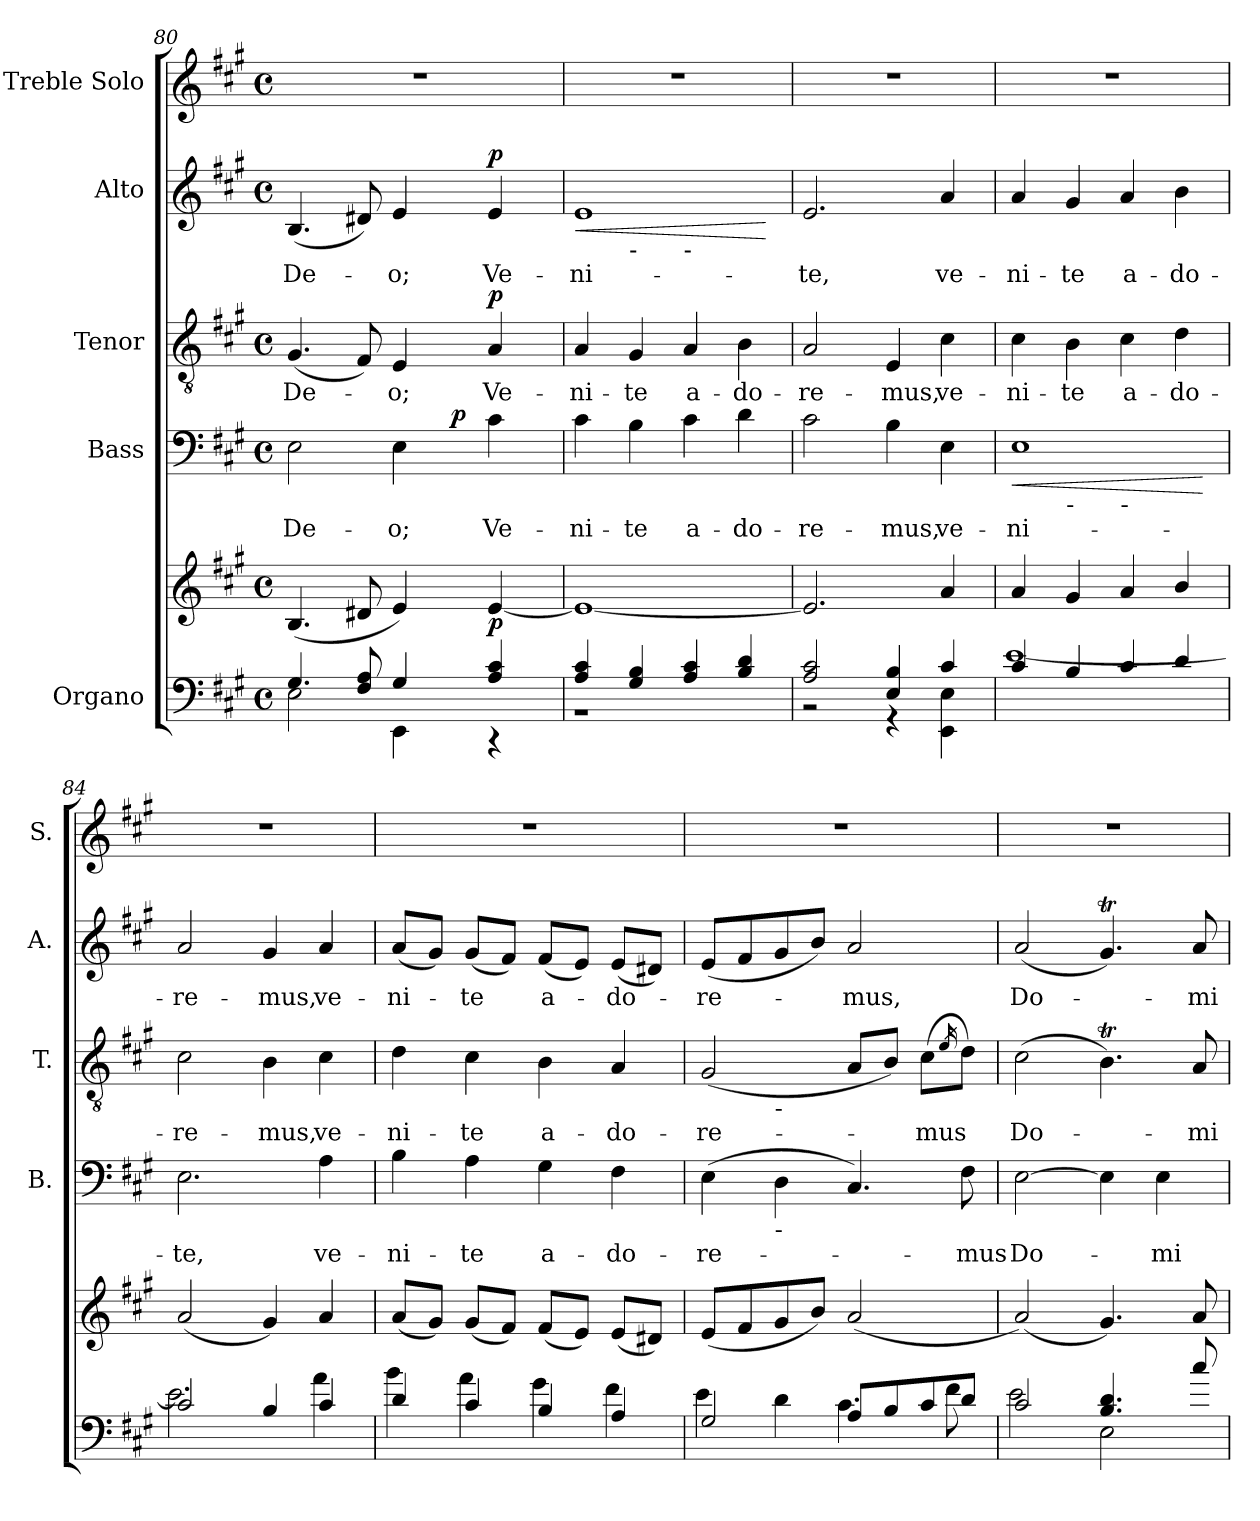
**kern	**kern	**dynam	**kern	**text	**dynam	**kern	**text	**dynam	**kern	**text	**dynam	**kern
*part5	*part5	*part5	*part4	*part4	*part4	*part3	*part3	*part3	*part2	*part2	*part2	*part1
*staff6	*staff5	*staff5/6	*staff4	*staff4	*staff4	*staff3	*staff3	*staff3	*staff2	*staff2	*staff2	*staff1
*I"Organo	*	*	*I"Bass	*	*	*I"Tenor	*	*	*I"Alto	*	*	*I"Treble Solo
*	*	*	*I'B.	*	*	*I'T.	*	*	*I'A.	*	*	*I'S.
*clefF4	*clefG2	*	*clefF4	*	*	*clefGv2	*	*	*clefG2	*	*	*clefG2
*	*	*	*	*	*	*ITrd7c12	*	*	*	*	*	*
*k[f#c#g#]	*k[f#c#g#]	*	*k[f#c#g#]	*	*	*k[f#c#g#]	*	*	*k[f#c#g#]	*	*	*k[f#c#g#]
*A:	*A:	*	*A:	*	*	*A:	*	*	*A:	*	*	*A:
*M4/4	*M4/4	*	*M4/4	*	*	*M4/4	*	*	*M4/4	*	*	*M4/4
*met(c)	*met(c)	*	*met(c)	*	*	*met(c)	*	*	*met(c)	*	*	*met(c)
=80	=80	=80	=80	=80	=80	=80	=80	=80	=80	=80	=80	=80
*^	*	*	*	*	*	*	*	*	*	*	*	*
!	!	!	!	!	!LO:LY:b:color=#000000	!	!	!	!	!	!	!	!
!	!	!	!	!	!	!	!	!LO:LY:b:color=#000000	!	!	!	!	!
!	!	!	!	!	!	!	!	!	!	!	!LO:LY:b:color=#000000	!	!
*	*	*	*	*^	*	*	*	*	*	*	*	*	*
4.G#i/	2Ei\	(4.Bi/	.	2Ei\	2ryy	De-	.	(4.GG#i/	De-	.	(4.Bi/	De-	.	1r
8F#i/ 8Ai	.	8d#Xi/	.	.	.	.	.	8FF#i/)	.	.	8d#Xi/)	.	.	.
!	!	!	!	!	!	!LO:LY:b:color=#000000	!	!	!	!	!	!	!	!
!	!	!	!	!	!	!	!	!	!LO:LY:b:color=#000000	!	!	!	!	!
!	!	!	!	!	!	!	!	!	!	!	!	!LO:LY:b:color=#000000	!	!
4G#i/	4EEi\	4ei/)	.	4Ei\	16ryy	-o;	.	4EEi/	-o;	.	4ei/	-o;	.	.
.	.	.	.	.	32ryy	.	.	.	.	.	.	.	.	.
.	.	.	.	.	64ryy	.	.	.	.	.	.	.	.	.
.	.	.	.	.	128ryy	.	.	.	.	.	.	.	.	.
.	.	.	.	.	512.ryy	.	.	.	.	.	.	.	.	.
.	.	.	.	.	4ryy	.	p	.	.	.	.	.	.	.
!	!	!	!	!	!	!LO:LY:b:color=#000000	!	!	!	!	!	!	!	!
!	!	!	!	!	!	!	!	!	!LO:LY:b:color=#000000	!	!	!	!	!
!	!	!	!	!	!	!	!	!	!	!	!	!LO:LY:b:color=#000000	!	!
4Ai/ 4c#i	4r	[4ei/	p	4c#i\	.	Ve-	.	4AAi/	Ve-	p	4ei/	Ve-	p	.
.	.	.	.	.	8ryy	.	.	.	.	.	.	.	.	.
.	.	.	.	.	256ryy	.	.	.	.	.	.	.	.	.
.	.	.	.	.	1024ryy	.	.	.	.	.	.	.	.	.
*	*	*	*	*v	*v	*	*	*	*	*	*	*	*	*
=81	=81	=81	=81	=81	=81	=81	=81	=81	=81	=81	=81	=81	=81
*	*	*	*	*^	*	*	*	*	*	*	*	*	*
!	!	!	!	!	!	!LO:LY:b:color=#000000	!	!	!	!	!	!	!	!
*	*	*	*	*v	*v	*	*	*	*	*	*	*	*	*
*	*	*	*	*^	*	*	*	*	*	*	*	*	*
!	!	!	!	!	!	!	!	!	!LO:LY:b:color=#000000	!	!	!	!	!
*	*	*	*	*v	*v	*	*	*	*	*	*	*	*	*
*	*	*	*	*^	*	*	*	*	*	*	*	*	*
!	!	!	!	!	!	!	!	!	!	!	!	!LO:LY:b:color=#000000	!LO:HP:b	!
*	*	*	*	*	*	*	*	*	*	*	*^	*	*	*
*	*	*	*	*v	*v	*	*	*	*	*	*	*^	*	*	*
4Ai/ 4c#i	1r	1ei_	.	4c#i\	-ni-	.	4AAi/	-ni-	.	1ei	4ryy	2ryy	-ni-	<	1r
!	!	!	!	!	!LO:LY:b:color=#000000	!	!	!	!	!	!	!	!	!	!
!	!	!	!	!	!	!	!	!	!	!	!LO:TX:b:t=-	!	!	!	!
!	!	!	!	!	!	!	!	!LO:LY:b:color=#000000	!	!	!	!	!	!	!
4G#i/ 4Bi	.	.	.	4Bi\	-te	.	4GG#i/	-te	.	.	2.ryy	.	.	.	.
!	!	!	!	!	!LO:LY:b:color=#000000	!	!	!	!	!	!	!	!	!	!
!	!	!	!	!	!	!	!	!	!	!	!	!LO:TX:b:t=-	!	!	!
!	!	!	!	!	!	!	!	!LO:LY:b:color=#000000	!	!	!	!	!	!	!
4Ai/ 4c#i	.	.	.	4c#i\	a-	.	4AAi/	a-	.	.	.	2ryy	.	.	.
!	!	!	!	!	!LO:LY:b:color=#000000	!	!	!	!	!	!	!	!	!	!
!	!	!	!	!	!	!	!	!LO:LY:b:color=#000000	!	!	!	!	!	!	!
4Bi/ 4di	.	.	.	4di\	-do-	.	4BBi\	-do-	.	.	.	.	.	.	.
*v	*v	*	*	*	*	*	*	*	*	*	*	*	*	*	*
.	.	.	.	.	.	.	.	.	.	.	.	.	[	.
*	*	*	*	*	*	*	*	*	*v	*v	*v	*	*	*
=82	=82	=82	=82	=82	=82	=82	=82	=82	=82	=82	=82	=82
*^	*^	*	*	*	*	*	*	*	*	*	*	*
*	*	*	*	*	*	*	*	*	*	*	*^	*	*	*
*	*	*	*	*	*	*	*	*	*	*	*	*^	*	*	*
!	!	!	!	!	!	!LO:LY:b:color=#000000	!	!	!	!	!	!	!	!	!	!
*	*	*	*	*	*	*	*	*	*	*	*v	*v	*v	*	*	*
*	*	*	*	*	*	*	*	*	*	*	*^	*	*	*
*	*	*	*	*	*	*	*	*	*	*	*	*^	*	*	*
!	!	!	!	!	!	!	!	!	!LO:LY:b:color=#000000	!	!	!	!	!	!	!
*	*	*	*	*	*	*	*	*	*	*	*v	*v	*v	*	*	*
*	*	*	*	*	*	*	*	*	*	*	*^	*	*	*
*	*	*	*	*	*	*	*	*	*	*	*	*^	*	*	*
!	!	!	!	!	!	!	!	!	!	!	!	!	!	!LO:LY:b:color=#000000	!	!
*	*	*	*	*	*	*	*	*	*	*	*v	*v	*v	*	*	*
2Ai/ 2c#i	2r	2.ei/]	2ryy	.	2c#i\	-re-	.	2AAi/	-re-	.	2.ei/	-te,	.	1r
!	!	!	!	!	!	!LO:LY:b:color=#000000	!	!	!	!	!	!	!	!
!	!	!	!	!	!	!	!	!	!LO:LY:b:color=#000000	!	!	!	!	!
4Ei/ 4Bi	4r	.	4ryy	.	4Bi\	-mus,	.	4EEi/	-mus,	.	.	.	.	.
!	!	!	!	!	!	!LO:LY:b:color=#000000	!	!	!	!	!	!	!	!
!	!	!	!	!	!	!	!	!	!LO:LY:b:color=#000000	!	!	!	!	!
!	!	!	!	!	!	!	!	!	!	!	!	!LO:LY:b:color=#000000	!	!
4c#i/	4EEi\ 4Ei	4ai/	4ryy	.	4Ei\	ve-	.	4C#i\	ve-	.	4ai/	ve-	.	.
*	*	*v	*v	*	*	*	*	*	*	*	*	*	*	*
!!LO:LB:g=z
=83	=83	=83	=83	=83	=83	=83	=83	=83	=83	=83	=83	=83	=83
*8ba	*	*	*	*	*	*	*	*	*	*	*	*	*
*	*	*^	*	*	*	*	*	*	*	*	*	*	*
!	!	!	!	!	!	!LO:LY:b:color=#000000	!LO:HP:b	!	!	!	!	!	!	!
*	*	*v	*v	*	*	*	*	*	*	*	*	*	*	*
*	*	*^	*	*	*	*	*	*	*	*	*	*	*
!	!	!	!	!	!	!	!	!	!LO:LY:b:color=#000000	!	!	!	!	!
*	*	*v	*v	*	*	*	*	*	*	*	*	*	*	*
*	*	*^	*	*	*	*	*	*	*	*	*	*	*
!	!	!	!	!	!	!	!	!	!	!	!	!LO:LY:b:color=#000000	!	!
*	*	*	*	*	*^	*	*	*	*	*	*	*	*	*
*	*	*v	*v	*	*	*^	*	*	*	*	*	*	*	*	*
4C#i/	[1Ei	4ai/	.	1Ei	4ryy	2ryy	-ni-	<	4C#i\	-ni-	.	4ai/	-ni-	.	1r
!	!	!	!	!	!	!	!	!	!	!LO:LY:b:color=#000000	!	!	!	!	!
!	!	!	!	!	!LO:TX:b:t=-	!	!	!	!	!	!	!	!	!	!
!	!	!	!	!	!	!	!	!	!	!	!	!	!LO:LY:b:color=#000000	!	!
4BBi/	.	4g#i/	.	.	2.ryy	.	.	.	4BBi\	-te	.	4g#i/	-te	.	.
!	!	!	!	!	!	!	!	!	!	!LO:LY:b:color=#000000	!	!	!	!	!
!	!	!	!	!	!	!LO:TX:b:t=-	!	!	!	!	!	!	!	!	!
!	!	!	!	!	!	!	!	!	!	!	!	!	!LO:LY:b:color=#000000	!	!
4C#i/	.	4ai/	.	.	.	2ryy	.	.	4C#i\	a-	.	4ai/	a-	.	.
!	!	!	!	!	!	!	!	!	!	!LO:LY:b:color=#000000	!	!	!	!	!
!	!	!	!	!	!	!	!	!	!	!	!	!	!LO:LY:b:color=#000000	!	!
4Di/	.	4bi/	.	.	.	.	.	.	4Di\	-do-	.	4bi\	-do-	.	.
*v	*v	*	*	*	*	*	*	*	*	*	*	*	*	*	*
.	.	.	.	.	.	.	[	.	.	.	.	.	.	.
*	*	*	*v	*v	*v	*	*	*	*	*	*	*	*	*
=84	=84	=84	=84	=84	=84	=84	=84	=84	=84	=84	=84	=84
*^	*	*	*	*	*	*	*	*	*	*	*	*
*	*	*	*	*^	*	*	*	*	*	*	*	*	*
*	*	*	*	*	*^	*	*	*	*	*	*	*	*	*
!	!	!	!	!	!	!	!LO:LY:b:color=#000000	!	!	!	!	!	!	!	!
*	*	*	*	*v	*v	*v	*	*	*	*	*	*	*	*	*
*	*	*	*	*^	*	*	*	*	*	*	*	*	*
*	*	*	*	*	*^	*	*	*	*	*	*	*	*	*
!	!	!	!	!	!	!	!	!	!	!LO:LY:b:color=#000000	!	!	!	!	!
*	*	*	*	*v	*v	*v	*	*	*	*	*	*	*	*	*
*	*	*	*	*^	*	*	*	*	*	*	*	*	*
*	*	*	*	*	*^	*	*	*	*	*	*	*	*	*
!	!	!	!	!	!	!	!	!	!	!	!	!	!LO:LY:b:color=#000000	!	!
*	*	*	*	*v	*v	*v	*	*	*	*	*	*	*	*	*
2C#i/	2.Ei\]	(2ai/	.	2.Ei\	-te,	.	2C#i\	-re-	.	2ai/	-re-	.	1r
!	!	!	!	!	!	!	!	!LO:LY:b:color=#000000	!	!	!	!	!
!	!	!	!	!	!	!	!	!	!	!	!LO:LY:b:color=#000000	!	!
4BBi/	.	4g#i/)	.	.	.	.	4BBi\	-mus,	.	4g#i/	-mus,	.	.
!	!	!	!	!	!LO:LY:b:color=#000000	!	!	!	!	!	!	!	!
!	!	!	!	!	!	!	!	!LO:LY:b:color=#000000	!	!	!	!	!
!	!	!	!	!	!	!	!	!	!	!	!LO:LY:b:color=#000000	!	!
4C#i/	4Ai\	4ai/	.	4Ai\	ve-	.	4C#i\	ve-	.	4ai/	ve-	.	.
=85	=85	=85	=85	=85	=85	=85	=85	=85	=85	=85	=85	=85	=85
!	!	!	!	!	!LO:LY:b:color=#000000	!	!	!	!	!	!	!	!
!	!	!	!	!	!	!	!	!LO:LY:b:color=#000000	!	!	!	!	!
!	!	!	!	!	!	!	!	!	!	!	!LO:LY:b:color=#000000	!	!
4Di/	4Bi\	(8ai/L	.	4Bi\	-ni-	.	4Di\	-ni-	.	(8ai/L	-ni-	.	1r
.	.	8g#i/J)	.	.	.	.	.	.	.	8g#i/J)	.	.	.
!	!	!	!	!	!LO:LY:b:color=#000000	!	!	!	!	!	!	!	!
!	!	!	!	!	!	!	!	!LO:LY:b:color=#000000	!	!	!	!	!
!	!	!	!	!	!	!	!	!	!	!	!LO:LY:b:color=#000000	!	!
4C#i/	4Ai\	(8g#i/L	.	4Ai\	-te	.	4C#i\	-te	.	(8g#i/L	-te	.	.
.	.	8f#i/J)	.	.	.	.	.	.	.	8f#i/J)	.	.	.
!	!	!	!	!	!LO:LY:b:color=#000000	!	!	!	!	!	!	!	!
!	!	!	!	!	!	!	!	!LO:LY:b:color=#000000	!	!	!	!	!
!	!	!	!	!	!	!	!	!	!	!	!LO:LY:b:color=#000000	!	!
4BBi/	4G#i\	(8f#i/L	.	4G#i\	a-	.	4BBi\	a-	.	(8f#i/L	a-	.	.
.	.	8ei/J)	.	.	.	.	.	.	.	8ei/J)	.	.	.
!	!	!	!	!	!LO:LY:b:color=#000000	!	!	!	!	!	!	!	!
!	!	!	!	!	!	!	!	!LO:LY:b:color=#000000	!	!	!	!	!
!	!	!	!	!	!	!	!	!	!	!	!LO:LY:b:color=#000000	!	!
4AAi/	4F#i\	(8ei/L	.	4F#i\	-do-	.	4AAi/	-do-	.	(8ei/L	-do-	.	.
.	.	8d#Xi/J)	.	.	.	.	.	.	.	8d#Xi/J)	.	.	.
=86	=86	=86	=86	=86	=86	=86	=86	=86	=86	=86	=86	=86	=86
!	!	!	!	!	!LO:LY:b:color=#000000	!	!	!	!	!	!	!	!
!	!	!	!	!	!	!	!	!LO:LY:b:color=#000000	!	!	!	!	!
!	!	!	!	!	!	!	!	!	!	!	!LO:LY:b:color=#000000	!	!
*	*	*	*	*	*	*	*^	*	*	*	*	*	*
2GG#i/	4Ei\	(8ei/L	.	(4Ei\	-re-	.	(2GG#i/	4ryy	-re-	.	(8ei/L	-re-	.	1r
.	.	8f#i/	.	.	.	.	.	.	.	.	8f#i/	.	.	.
!	!	!	!	!	!	!	!	!LO:TX:b:t=-	!	!	!	!	!	!
!	!	!	!	!LO:TX:b:t=-	!	!	!	!	!	!	!	!	!	!
.	4Di\	8g#i/	.	4Di\	.	.	.	2.ryy	.	.	8g#i/	.	.	.
.	.	8bi/J)	.	.	.	.	.	.	.	.	8bi/J)	.	.	.
!	!	!	!	!	!	!	!	!	!	!	!	!LO:LY:b:color=#000000	!	!
8AAi/L	4.C#i\	(2ai/	.	4.C#i/)	.	.	8AAi/L	.	.	.	2ai/	-mus,	.	.
8BBi/	.	.	.	.	.	.	8BBi/J)	.	.	.	.	.	.	.
!	!	!	!	!	!	!	!	!	!LO:LY:b:color=#000000	!	!	!	!	!
8C#i/	.	.	.	.	.	.	(8C#i\L	.	-mus	.	.	.	.	.
.	.	.	.	.	.	.	16qEi/	.	.	.	.	.	.	.
!	!	!	!	!	!LO:LY:b:color=#000000	!	!	!	!	!	!	!	!	!
8Di/J	8F#i\	.	.	8F#i\	-mus	.	8Di\J)	.	.	.	.	.	.	.
*	*	*	*	*	*	*	*v	*v	*	*	*	*	*	*
=87	=87	=87	=87	=87	=87	=87	=87	=87	=87	=87	=87	=87	=87
*	*	*	*	*	*	*	*^	*	*	*	*	*	*
!	!	!	!	!	!LO:LY:b:color=#000000	!	!	!	!	!	!	!	!	!
*	*	*	*	*	*	*	*v	*v	*	*	*	*	*	*
*	*	*	*	*	*	*	*^	*	*	*	*	*	*
!	!	!	!	!	!	!	!	!	!LO:LY:b:color=#000000	!	!	!	!	!
*	*	*	*	*	*	*	*v	*v	*	*	*	*	*	*
*	*	*	*	*	*	*	*^	*	*	*	*	*	*
!	!	!	!	!	!	!	!	!	!	!	!	!LO:LY:b:color=#000000	!	!
*	*	*	*	*	*	*	*v	*v	*	*	*	*	*	*
2C#i/	2Ei\	(2ai/)	.	[2Ei\	Do-	.	(2C#i\	Do-	.	(2ai/	Do-	.	1r
4.BBi/ 4.Di	2EEi\	4.g#i/)	.	4Ei\]	.	.	4.BBTi\)	.	.	4.g#ti/)	.	.	.
!	!	!	!	!	!LO:LY:b:color=#000000	!	!	!	!	!	!	!	!
.	.	.	.	4Ei\	-mi-	.	.	.	.	.	.	.	.
!	!	!	!	!	!	!	!	!LO:LY:b:color=#000000	!	!	!	!	!
!	!	!	!	!	!	!	!	!	!	!	!LO:LY:b:color=#000000	!	!
8c#i/	.	8ai/	.	.	.	.	8AAi/	-mi-	.	8ai/	-mi-	.	.
*v	*v	*	*	*	*	*	*	*	*	*	*	*	*
*	*X8ba	*	*	*	*	*	*	*	*	*	*	*
=	=	=	=	=	=	=	=	=	=	=	=	=
*-	*-	*-	*-	*-	*-	*-	*-	*-	*-	*-	*-	*-
